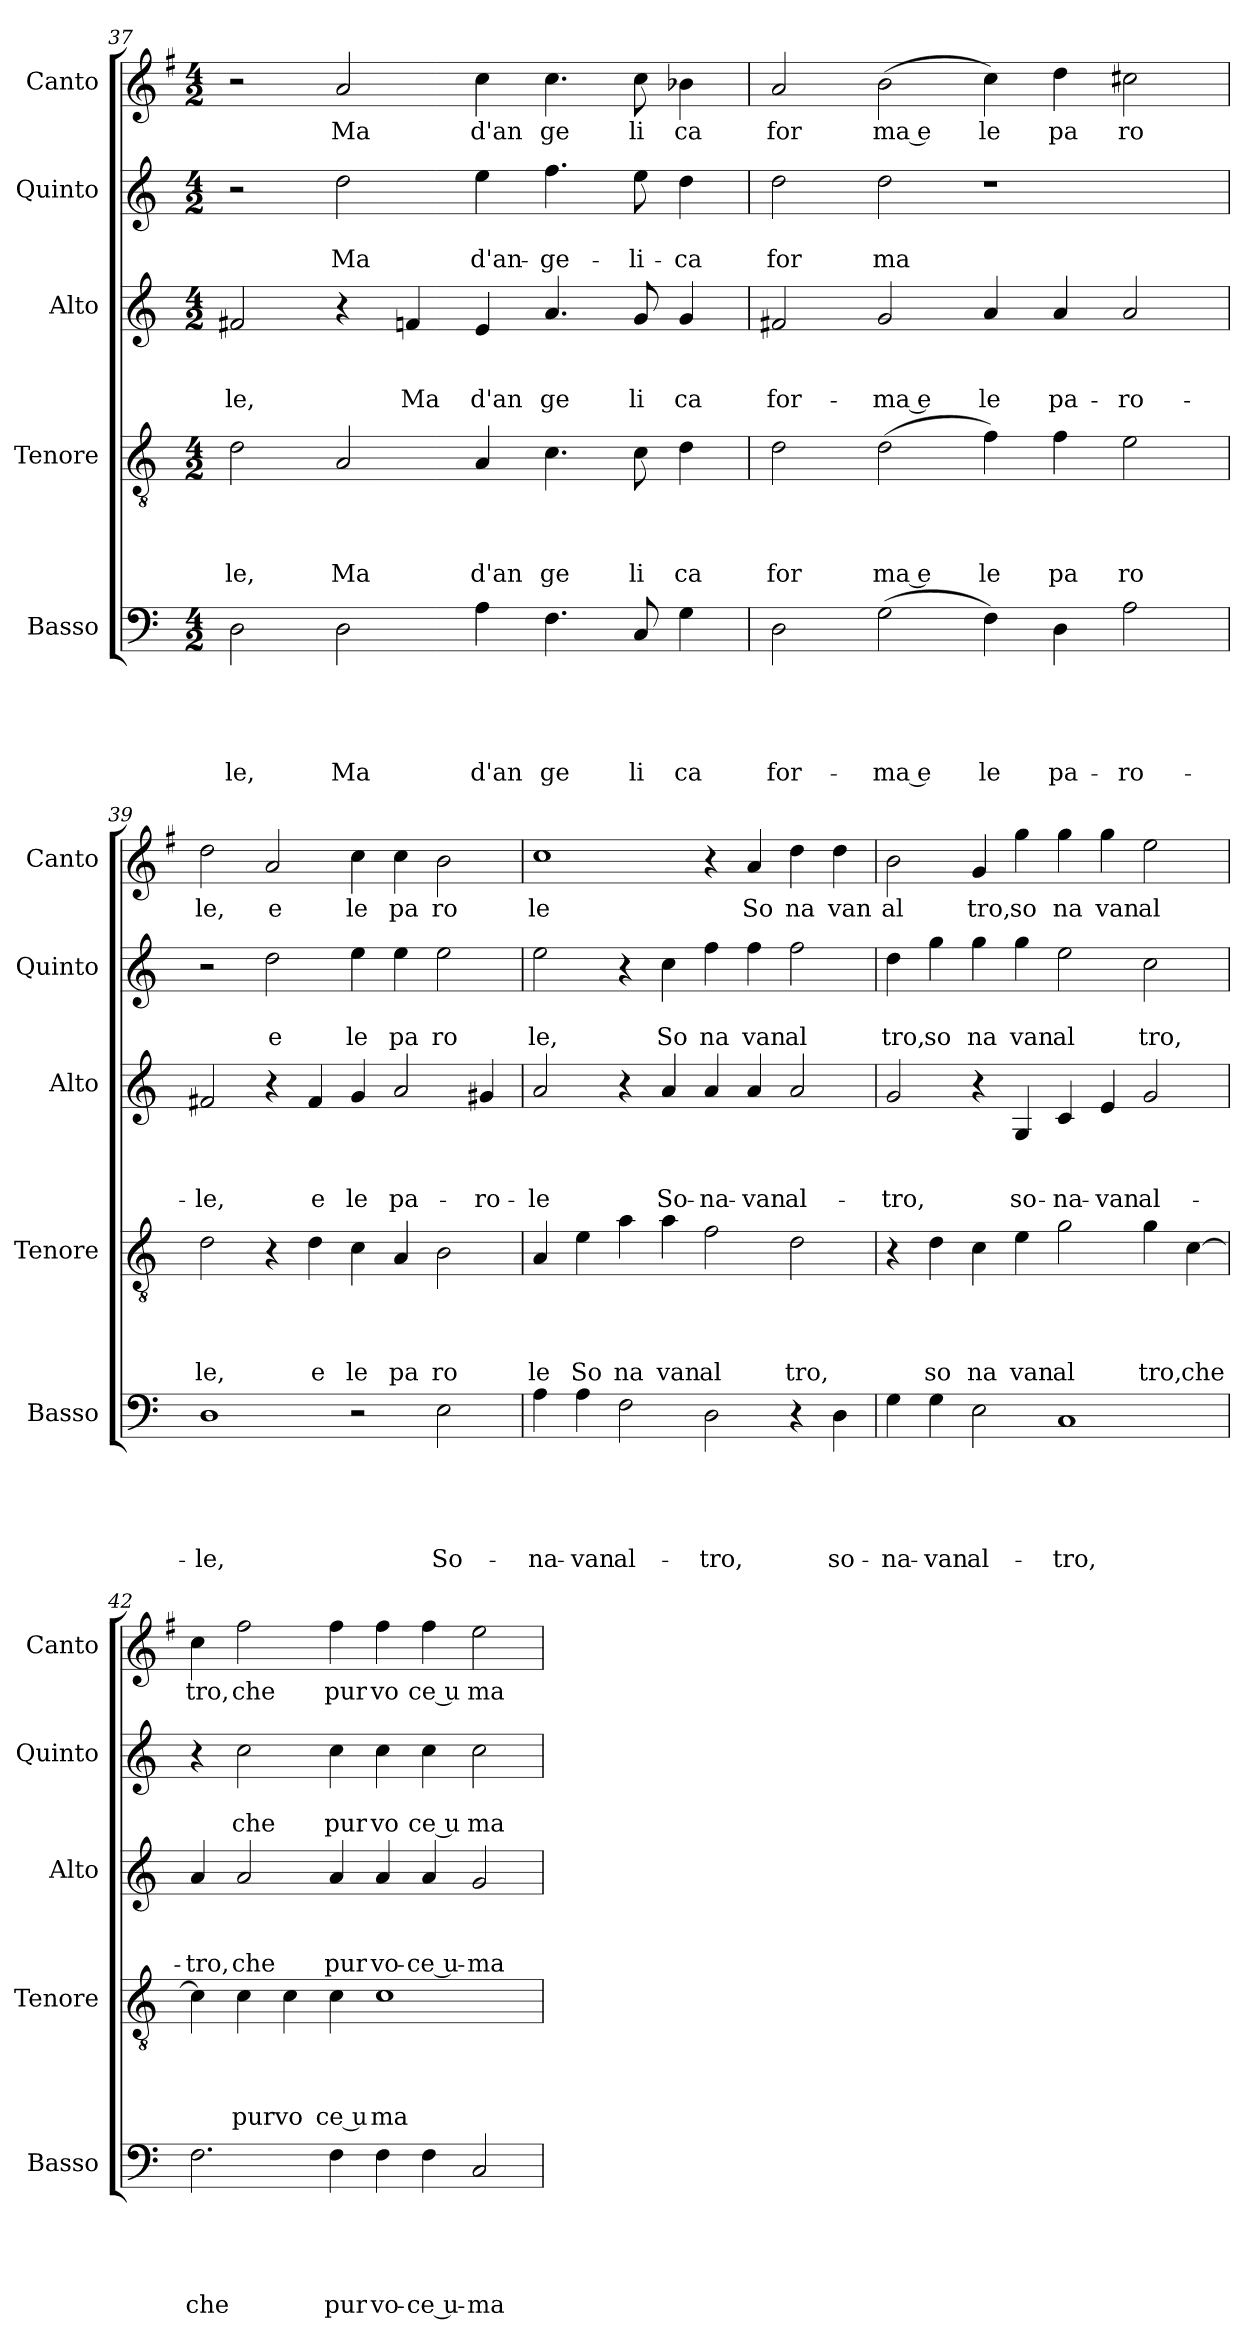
**kern	**text	**text	**text	**text	**text	**kern	**text	**text	**text	**text	**kern	**text	**text	**text	**kern	**text	**text	**kern	**text
*part5	*part5	*part5	*part5	*part5	*part5	*part4	*part4	*part4	*part4	*part4	*part3	*part3	*part3	*part3	*part2	*part2	*part2	*part1	*part1
*staff5	*staff5	*staff5	*staff5	*staff5	*staff5	*staff4	*staff4	*staff4	*staff4	*staff4	*staff3	*staff3	*staff3	*staff3	*staff2	*staff2	*staff2	*staff1	*staff1
*I"Basso	*	*	*	*	*	*I"Tenore	*	*	*	*	*I"Alto	*	*	*	*I"Quinto	*	*	*I"Canto	*
*I'Basso	*	*	*	*	*	*I'Tenore	*	*	*	*	*I'Alto	*	*	*	*I'Quinto	*	*	*I'Canto	*
*clefF4	*	*	*	*	*	*clefGv2	*	*	*	*	*clefG2	*	*	*	*clefG2	*	*	*clefG2	*
*	*	*	*	*	*	*	*	*	*	*	*	*	*	*	*	*	*	*ITrd-3c-5	*
*k[]	*	*	*	*	*	*k[]	*	*	*	*	*k[]	*	*	*	*k[]	*	*	*k[]	*
*C:	*	*	*	*	*	*C:	*	*	*	*	*C:	*	*	*	*C:	*	*	*C:	*
*M4/2	*	*	*	*	*	*M4/2	*	*	*	*	*M4/2	*	*	*	*M4/2	*	*	*M4/2	*
=37	=37	=37	=37	=37	=37	=37	=37	=37	=37	=37	=37	=37	=37	=37	=37	=37	=37	=37	=37
!	!	!	!	!	!LO:LY:b	!	!	!	!	!LO:LY:b	!	!	!	!LO:LY:b	!	!	!	!	!
2D\	.	.	.	.	le,	2d\	.	.	.	le,	2f#X/	.	.	le,	2r	.	.	2r	.
!	!	!	!	!	!LO:LY:b	!	!	!	!	!LO:LY:b	!	!	!	!	!	!	!LO:LY:b	!	!LO:LY:b
2D\	.	.	.	.	Ma	2A/	.	.	.	Ma	4r	.	.	.	2dd\	.	-Ma	2dd/	Ma
!	!	!	!	!	!	!	!	!	!	!	!	!	!	!LO:LY:b	!	!	!	!	!
.	.	.	.	.	.	.	.	.	.	.	4fn/	.	.	Ma	.	.	.	.	.
!	!	!	!	!	!LO:LY:b	!	!	!	!	!LO:LY:b	!	!	!	!LO:LY:b	!	!	!LO:LY:b	!	!LO:LY:b
4A\	.	.	.	.	d'an	4A/	.	.	.	d'an	4e/	.	.	d'an	4ee\	.	d'an-	4ff\	d'an
!	!	!	!	!	!LO:LY:b	!	!	!	!	!LO:LY:b	!	!	!	!LO:LY:b	!	!	!LO:LY:b	!	!LO:LY:b
4.F\	.	.	.	.	ge	4.c\	.	.	.	ge	4.a/	.	.	ge	4.ff\	.	-ge-	4.ff\	ge
!	!	!	!	!	!LO:LY:b	!	!	!	!	!LO:LY:b	!	!	!	!LO:LY:b	!	!	!LO:LY:b	!	!LO:LY:b
8C/	.	.	.	.	li	8c\	.	.	.	li	8g/	.	.	li	8ee\	.	-li-	8ff\	li
!	!	!	!	!	!LO:LY:b	!	!	!	!	!LO:LY:b	!	!	!	!LO:LY:b	!	!	!LO:LY:b	!	!LO:LY:b
4G\	.	.	.	.	ca	4d\	.	.	.	ca	4g/	.	.	ca	4dd\	.	-ca	4ee-X\	ca
!!LO:LB:g=z
=38	=38	=38	=38	=38	=38	=38	=38	=38	=38	=38	=38	=38	=38	=38	=38	=38	=38	=38	=38
!	!	!	!	!	!LO:LY:b	!	!	!	!	!LO:LY:b	!	!	!	!LO:LY:b	!	!	!LO:LY:b	!	!LO:LY:b
2D\	.	.	.	.	for-	2d\	.	.	.	for	2f#X/	.	.	for-	2dd\	.	for	2dd/	for
!	!	!	!	!	!LO:LY:b:rj	!	!	!	!	!LO:LY:b:rj	!	!	!	!LO:LY:b:rj	!	!	!LO:LY:b	!	!LO:LY:b:rj
(<2G\	.	.	.	.	-ma e	(>2d\	.	.	.	ma e	2g/	.	.	-ma e	2dd\	.	ma	(<2ee\	ma e
!	!	!	!	!	!LO:LY:b	!	!	!	!	!LO:LY:b	!	!	!	!LO:LY:b	!	!	!	!	!LO:LY:b
4F\)	.	.	.	.	le	4f\)	.	.	.	le	4a/	.	.	le	1r	.	.	4ff\)	le
!	!	!	!	!	!LO:LY:b	!	!	!	!	!LO:LY:b	!	!	!	!LO:LY:b	!	!	!	!	!LO:LY:b
4D\	.	.	.	.	pa-	4f\	.	.	.	pa	4a/	.	.	pa-	.	.	.	4gg\	pa
!	!	!	!	!	!LO:LY:b	!	!	!	!	!LO:LY:b	!	!	!	!LO:LY:b	!	!	!	!	!LO:LY:b
2A\	.	.	.	.	-ro-	2e\	.	.	.	ro	2a/	.	.	-ro-	.	.	.	2ff#X\	ro
=39	=39	=39	=39	=39	=39	=39	=39	=39	=39	=39	=39	=39	=39	=39	=39	=39	=39	=39	=39
!	!	!	!	!	!LO:LY:b	!	!	!	!	!LO:LY:b	!	!	!	!LO:LY:b	!	!	!	!	!LO:LY:b
1D	.	.	.	.	-le,	2d\	.	.	.	le,	2f#X/	.	.	-le,	2r	.	.	2gg\	le,
!	!	!	!	!	!	!	!	!	!	!	!	!	!	!	!	!	!LO:LY:b	!	!LO:LY:b
.	.	.	.	.	.	4r	.	.	.	.	4r	.	.	.	2dd\	.	e	2dd/	e
!	!	!	!	!	!	!	!	!	!	!LO:LY:b	!	!	!	!LO:LY:b	!	!	!	!	!
.	.	.	.	.	.	4d\	.	.	.	e	4f#/	.	.	e	.	.	.	.	.
!	!	!	!	!	!	!	!	!	!	!LO:LY:b	!	!	!	!LO:LY:b	!	!	!LO:LY:b	!	!LO:LY:b
2r	.	.	.	.	.	4c\	.	.	.	le	4g/	.	.	le	4ee\	.	le	4ff\	le
!	!	!	!	!	!	!	!	!	!	!LO:LY:b	!	!	!	!LO:LY:b	!	!	!LO:LY:b	!	!LO:LY:b
.	.	.	.	.	.	4A/	.	.	.	pa	2a/	.	.	pa-	4ee\	.	pa	4ff\	pa
!	!	!	!	!	!LO:LY:b	!	!	!	!	!LO:LY:b	!	!	!	!	!	!	!LO:LY:b	!	!LO:LY:b
2E\	.	.	.	.	So-	2B\	.	.	.	ro	.	.	.	.	2ee\	.	ro	2ee\	ro
!	!	!	!	!	!	!	!	!	!	!	!	!	!	!LO:LY:b	!	!	!	!	!
.	.	.	.	.	.	.	.	.	.	.	4g#X/	.	.	-ro-	.	.	.	.	.
=40	=40	=40	=40	=40	=40	=40	=40	=40	=40	=40	=40	=40	=40	=40	=40	=40	=40	=40	=40
!	!	!	!	!	!LO:LY:b	!	!	!	!	!LO:LY:b	!	!	!	!LO:LY:b	!	!	!LO:LY:b	!	!LO:LY:b
4A\	.	.	.	.	-na-	4A/	.	.	.	le	2a/	.	.	-le	2ee\	.	le,	1ff	le
!	!	!	!	!	!LO:LY:b	!	!	!	!	!LO:LY:b	!	!	!	!	!	!	!	!	!
4A\	.	.	.	.	-van	4e\	.	.	.	So	.	.	.	.	.	.	.	.	.
!	!	!	!	!	!LO:LY:b	!	!	!	!	!LO:LY:b	!	!	!	!	!	!	!	!	!
2F\	.	.	.	.	al-	4a\	.	.	.	na	4r	.	.	.	4r	.	.	.	.
!	!	!	!	!	!	!	!	!	!	!LO:LY:b	!	!	!	!LO:LY:b	!	!	!LO:LY:b	!	!
.	.	.	.	.	.	4a\	.	.	.	van	4a/	.	.	So-	4cc\	.	So	.	.
!	!	!	!	!	!LO:LY:b	!	!	!	!	!LO:LY:b	!	!	!	!LO:LY:b	!	!	!LO:LY:b	!	!
2D\	.	.	.	.	-tro,	2f\	.	.	.	al	4a/	.	.	-na-	4ff\	.	na	4r	.
!	!	!	!	!	!	!	!	!	!	!	!	!	!	!LO:LY:b	!	!	!LO:LY:b	!	!LO:LY:b
.	.	.	.	.	.	.	.	.	.	.	4a/	.	.	-van	4ff\	.	van	4dd/	So
!	!	!	!	!	!	!	!	!	!	!LO:LY:b	!	!	!	!LO:LY:b	!	!	!LO:LY:b	!	!LO:LY:b
4r	.	.	.	.	.	2d\	.	.	.	tro,	2a/	.	.	al-	2ff\	.	al	4gg\	na
!	!	!	!	!	!LO:LY:b	!	!	!	!	!	!	!	!	!	!	!	!	!	!LO:LY:b
4D\	.	.	.	.	so-	.	.	.	.	.	.	.	.	.	.	.	.	4gg\	van
=41	=41	=41	=41	=41	=41	=41	=41	=41	=41	=41	=41	=41	=41	=41	=41	=41	=41	=41	=41
!	!	!	!	!	!LO:LY:b	!	!	!	!	!	!	!	!	!LO:LY:b	!	!	!LO:LY:b	!	!LO:LY:b
4G\	.	.	.	.	-na-	4r	.	.	.	.	2g/	.	.	-tro,	4dd\	.	tro,	2ee\	al
!	!	!	!	!	!LO:LY:b	!	!	!	!	!LO:LY:b	!	!	!	!	!	!	!LO:LY:b	!	!
4G\	.	.	.	.	-van	4d\	.	.	.	so	.	.	.	.	4gg\	.	so	.	.
!	!	!	!	!	!LO:LY:b	!	!	!	!	!LO:LY:b	!	!	!	!	!	!	!LO:LY:b	!	!LO:LY:b
2E\	.	.	.	.	al-	4c\	.	.	.	na	4r	.	.	.	4gg\	.	na	4cc/	tro,
!	!	!	!	!	!	!	!	!	!	!LO:LY:b	!	!	!	!LO:LY:b	!	!	!LO:LY:b	!	!LO:LY:b
.	.	.	.	.	.	4e\	.	.	.	van	4G/	.	.	so-	4gg\	.	van	4ccc\	so
!	!	!	!	!	!LO:LY:b	!	!	!	!	!LO:LY:b	!	!	!	!LO:LY:b	!	!	!LO:LY:b	!	!LO:LY:b
1C	.	.	.	.	-tro,	2g\	.	.	.	al	4c/	.	.	-na-	2ee\	.	al	4ccc\	na
!	!	!	!	!	!	!	!	!	!	!	!	!	!	!LO:LY:b	!	!	!	!	!LO:LY:b
.	.	.	.	.	.	.	.	.	.	.	4e/	.	.	-van	.	.	.	4ccc\	van
!	!	!	!	!	!	!	!	!	!	!LO:LY:b	!	!	!	!LO:LY:b	!	!	!LO:LY:b	!	!LO:LY:b
.	.	.	.	.	.	4g\	.	.	.	tro,	2g/	.	.	al-	2cc\	.	tro,	2aa\	al
!	!	!	!	!	!	!	!	!	!	!LO:LY:b	!	!	!	!	!	!	!	!	!
.	.	.	.	.	.	[>4c\	.	.	.	che	.	.	.	.	.	.	.	.	.
=42	=42	=42	=42	=42	=42	=42	=42	=42	=42	=42	=42	=42	=42	=42	=42	=42	=42	=42	=42
!	!	!	!	!	!LO:LY:b	!	!	!	!	!	!	!	!	!LO:LY:b	!	!	!	!	!LO:LY:b
2.F\	.	.	.	.	che	4c\]	.	.	.	.	4a/	.	.	-tro,	4r	.	.	4ff\	tro,
!	!	!	!	!	!	!	!	!	!	!LO:LY:b	!	!	!	!LO:LY:b	!	!	!LO:LY:b	!	!LO:LY:b
.	.	.	.	.	.	4c\	.	.	.	purvo	2a/	.	.	che	2cc\	.	che	2bb\	che
.	.	.	.	.	.	4c\	.	.	.	.	.	.	.	.	.	.	.	.	.
!	!	!	!	!	!LO:LY:b	!	!	!	!	!LO:LY:b:rj	!	!	!	!LO:LY:b	!	!	!LO:LY:b	!	!LO:LY:b
4F\	.	.	.	.	pur	4c\	.	.	.	ce u	4a/	.	.	pur	4cc\	.	pur	4bb\	pur
!	!	!	!	!	!LO:LY:b	!	!	!	!	!LO:LY:b	!	!	!	!LO:LY:b	!	!	!LO:LY:b	!	!LO:LY:b
4F\	.	.	.	.	vo-	1c	.	.	.	ma	4a/	.	.	vo-	4cc\	.	vo	4bb\	vo
!	!	!	!	!	!LO:LY:b:rj	!	!	!	!	!	!	!	!	!LO:LY:b:rj	!	!	!LO:LY:b:rj	!	!LO:LY:b:rj
4F\	.	.	.	.	-ce u-	.	.	.	.	.	4a/	.	.	-ce u-	4cc\	.	ce u	4bb\	ce u
!	!	!	!	!	!LO:LY:b	!	!	!	!	!	!	!	!	!LO:LY:b	!	!	!LO:LY:b	!	!LO:LY:b
2C/	.	.	.	.	-ma-	.	.	.	.	.	2g/	.	.	-ma-	2cc\	.	ma	2aa\	ma
=	=	=	=	=	=	=	=	=	=	=	=	=	=	=	=	=	=	=	=
*-	*-	*-	*-	*-	*-	*-	*-	*-	*-	*-	*-	*-	*-	*-	*-	*-	*-	*-	*-
